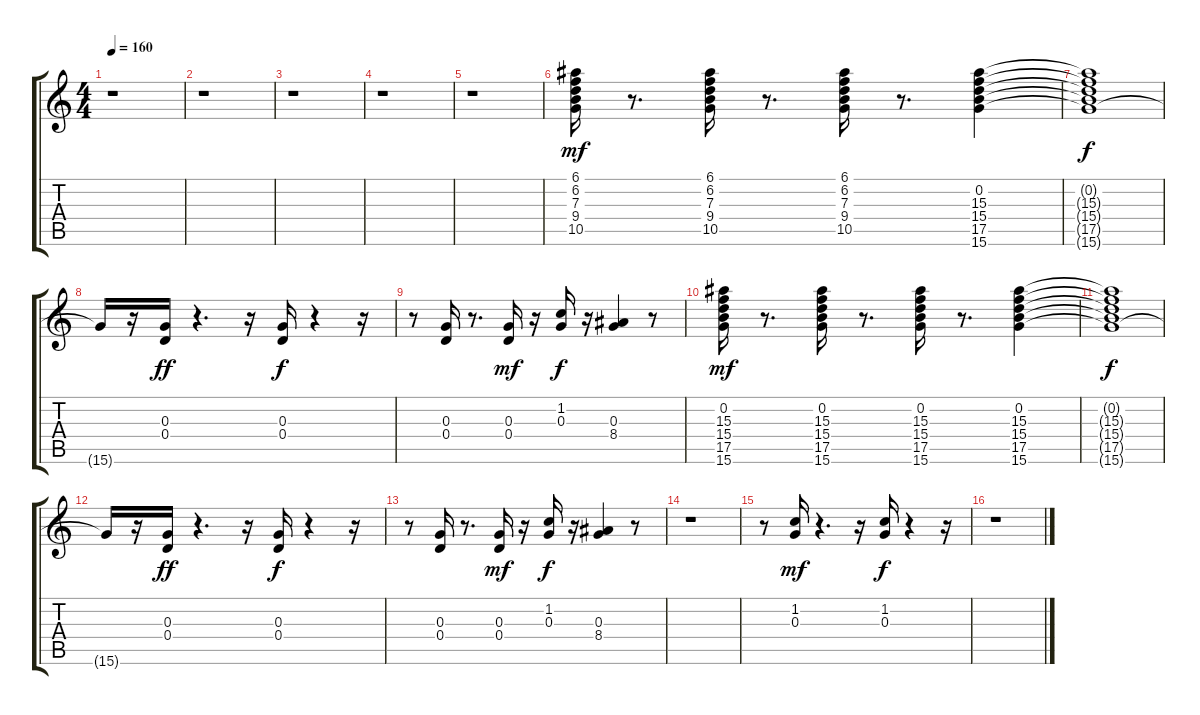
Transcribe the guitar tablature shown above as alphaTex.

\track "" {instrument electricguitarmuted}
\staff {score tabs}
\tuning (E4 B3 G3 D3 A2 E2) {hide}
\ts (4 4)
\tempo 160
\clef g2
\ks c
r.1{dy mf} |
r.1 |
r.1 |
r.1 |
r.1 |
(6.1 6.2 7.3 9.4 10.5).16 r.8{d} (6.1 6.2 7.3 9.4 10.5).16 r.8{d} (6.1 6.2 7.3 9.4 10.5).16 r.8{d} (0.2 15.3 15.4 17.5 15.6).4 |
(0.2{t} 15.3{t} 15.4{t} 17.5{t} 15.6{t}).1{dy f} |
15.6{t}.16 r.16 (0.3 0.4).16{dy ff} r.4{d} r.16 (0.3 0.4).16{dy f} r.4 r.16 |
r.8 (0.3 0.4).16 r.8{d} (0.3 0.4).16{dy mf} r.16 (1.2 0.3).16{dy f} r.16 (0.3 8.4).4 r.8 |
(0.2 15.3 15.4 17.5 15.6).16{dy mf} r.8{d} (0.2 15.3 15.4 17.5 15.6).16 r.8{d} (0.2 15.3 15.4 17.5 15.6).16 r.8{d} (0.2 15.3 15.4 17.5 15.6).4 |
(0.2{t} 15.3{t} 15.4{t} 17.5{t} 15.6{t}).1{dy f} |
15.6{t}.16 r.16 (0.3 0.4).16{dy ff} r.4{d} r.16 (0.3 0.4).16{dy f} r.4 r.16 |
r.8 (0.3 0.4).16 r.8{d} (0.3 0.4).16{dy mf} r.16 (1.2 0.3).16{dy f} r.16 (0.3 8.4).4 r.8 |
r.1 |
r.8 (1.2 0.3).16{dy mf} r.4{d} r.16 (1.2 0.3).16{dy f} r.4 r.16 |
r.1
